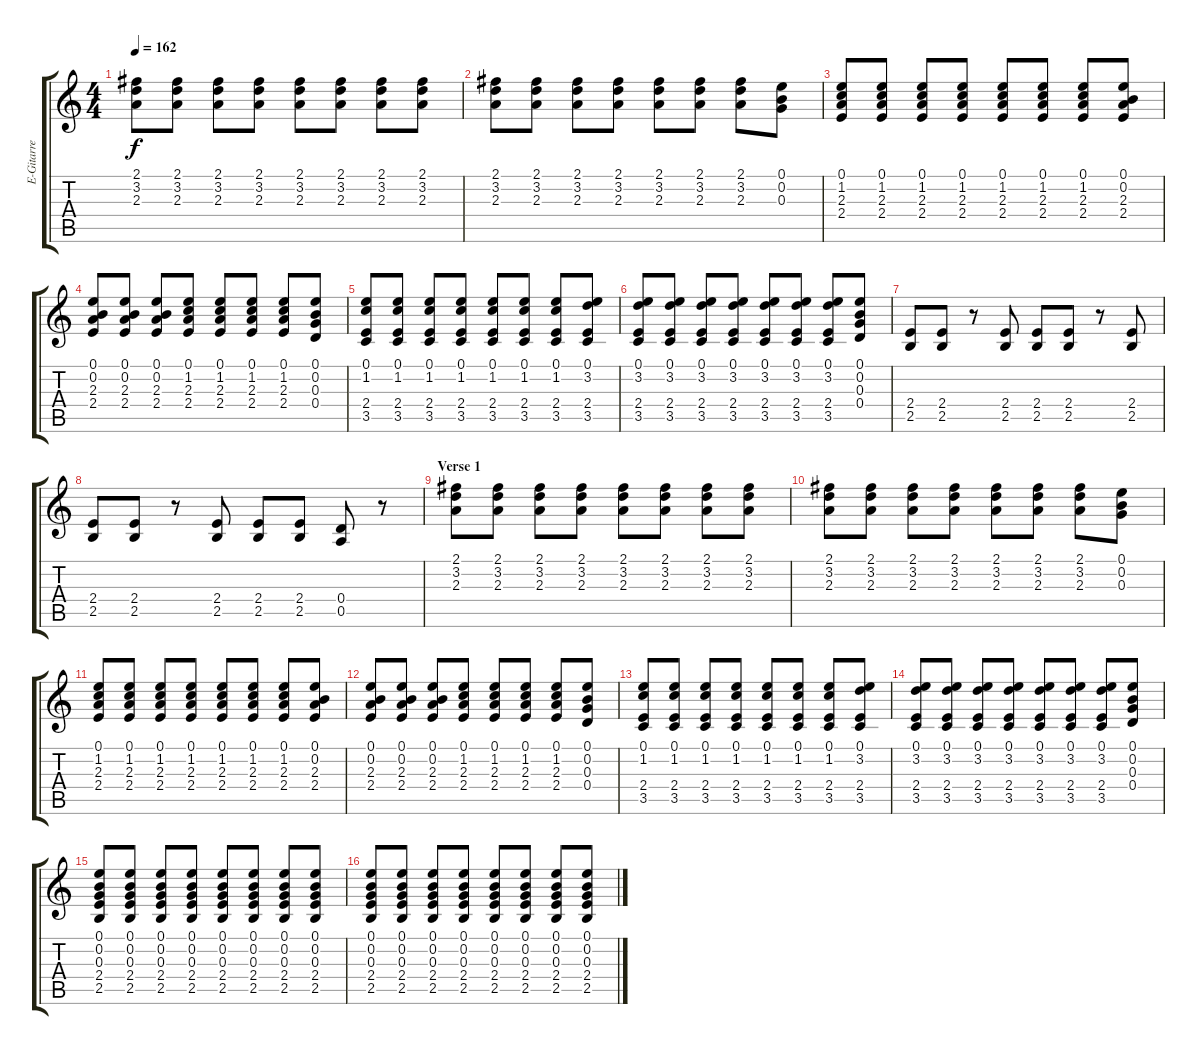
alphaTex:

\track ("E-Gitarre" "E-Gitarre") {instrument distortionguitar}
\staff {score tabs}
\tuning (E4 B3 G3 D3 A2 E2) {hide}
\ts (4 4)
\tempo 162
\clef g2
\ks c
(2.1 3.2 2.3).8{dy f} (2.1 3.2 2.3).8 (2.1 3.2 2.3).8 (2.1 3.2 2.3).8 (2.1 3.2 2.3).8 (2.1 3.2 2.3).8 (2.1 3.2 2.3).8 (2.1 3.2 2.3).8 |
(2.1 3.2 2.3).8 (2.1 3.2 2.3).8 (2.1 3.2 2.3).8 (2.1 3.2 2.3).8 (2.1 3.2 2.3).8 (2.1 3.2 2.3).8 (2.1 3.2 2.3).8 (0.1 0.2 0.3).8 |
(0.1 1.2 2.3 2.4).8 (0.1 1.2 2.3 2.4).8 (0.1 1.2 2.3 2.4).8 (0.1 1.2 2.3 2.4).8 (0.1 1.2 2.3 2.4).8 (0.1 1.2 2.3 2.4).8 (0.1 1.2 2.3 2.4).8 (0.1 0.2 2.3 2.4).8 |
(0.1 0.2 2.3 2.4).8 (0.1 0.2 2.3 2.4).8 (0.1 0.2 2.3 2.4).8 (0.1 1.2 2.3 2.4).8 (0.1 1.2 2.3 2.4).8 (0.1 1.2 2.3 2.4).8 (0.1 1.2 2.3 2.4).8 (0.1 0.2 0.3 0.4).8 |
(0.1 1.2 2.4 3.5).8 (0.1 1.2 2.4 3.5).8 (0.1 1.2 2.4 3.5).8 (0.1 1.2 2.4 3.5).8 (0.1 1.2 2.4 3.5).8 (0.1 1.2 2.4 3.5).8 (0.1 1.2 2.4 3.5).8 (0.1 3.2 2.4 3.5).8 |
(0.1 3.2 2.4 3.5).8 (0.1 3.2 2.4 3.5).8 (0.1 3.2 2.4 3.5).8 (0.1 3.2 2.4 3.5).8 (0.1 3.2 2.4 3.5).8 (0.1 3.2 2.4 3.5).8 (0.1 3.2 2.4 3.5).8 (0.1 0.2 0.3 0.4).8 |
(2.4 2.5).8 (2.4 2.5).8 r.8 (2.4 2.5).8 (2.4 2.5).8 (2.4 2.5).8 r.8 (2.4 2.5).8 |
(2.4 2.5).8 (2.4 2.5).8 r.8 (2.4 2.5).8 (2.4 2.5).8 (2.4 2.5).8 (0.4 0.5).8 r.8 |
\section ("" "Verse 1")
(2.1 3.2 2.3).8 (2.1 3.2 2.3).8 (2.1 3.2 2.3).8 (2.1 3.2 2.3).8 (2.1 3.2 2.3).8 (2.1 3.2 2.3).8 (2.1 3.2 2.3).8 (2.1 3.2 2.3).8 |
(2.1 3.2 2.3).8 (2.1 3.2 2.3).8 (2.1 3.2 2.3).8 (2.1 3.2 2.3).8 (2.1 3.2 2.3).8 (2.1 3.2 2.3).8 (2.1 3.2 2.3).8 (0.1 0.2 0.3).8 |
(0.1 1.2 2.3 2.4).8 (0.1 1.2 2.3 2.4).8 (0.1 1.2 2.3 2.4).8 (0.1 1.2 2.3 2.4).8 (0.1 1.2 2.3 2.4).8 (0.1 1.2 2.3 2.4).8 (0.1 1.2 2.3 2.4).8 (0.1 0.2 2.3 2.4).8 |
(0.1 0.2 2.3 2.4).8 (0.1 0.2 2.3 2.4).8 (0.1 0.2 2.3 2.4).8 (0.1 1.2 2.3 2.4).8 (0.1 1.2 2.3 2.4).8 (0.1 1.2 2.3 2.4).8 (0.1 1.2 2.3 2.4).8 (0.1 0.2 0.3 0.4).8 |
(0.1 1.2 2.4 3.5).8 (0.1 1.2 2.4 3.5).8 (0.1 1.2 2.4 3.5).8 (0.1 1.2 2.4 3.5).8 (0.1 1.2 2.4 3.5).8 (0.1 1.2 2.4 3.5).8 (0.1 1.2 2.4 3.5).8 (0.1 3.2 2.4 3.5).8 |
(0.1 3.2 2.4 3.5).8 (0.1 3.2 2.4 3.5).8 (0.1 3.2 2.4 3.5).8 (0.1 3.2 2.4 3.5).8 (0.1 3.2 2.4 3.5).8 (0.1 3.2 2.4 3.5).8 (0.1 3.2 2.4 3.5).8 (0.1 0.2 0.3 0.4).8 |
(0.1 0.2 0.3 2.4 2.5).8 (0.1 0.2 0.3 2.4 2.5).8 (0.1 0.2 0.3 2.4 2.5).8 (0.1 0.2 0.3 2.4 2.5).8 (0.1 0.2 0.3 2.4 2.5).8 (0.1 0.2 0.3 2.4 2.5).8 (0.1 0.2 0.3 2.4 2.5).8 (0.1 0.2 0.3 2.4 2.5).8 |
(0.1 0.2 0.3 2.4 2.5).8 (0.1 0.2 0.3 2.4 2.5).8 (0.1 0.2 0.3 2.4 2.5).8 (0.1 0.2 0.3 2.4 2.5).8 (0.1 0.2 0.3 2.4 2.5).8 (0.1 0.2 0.3 2.4 2.5).8 (0.1 0.2 0.3 2.4 2.5).8 (0.1 0.2 0.3 2.4 2.5).8
